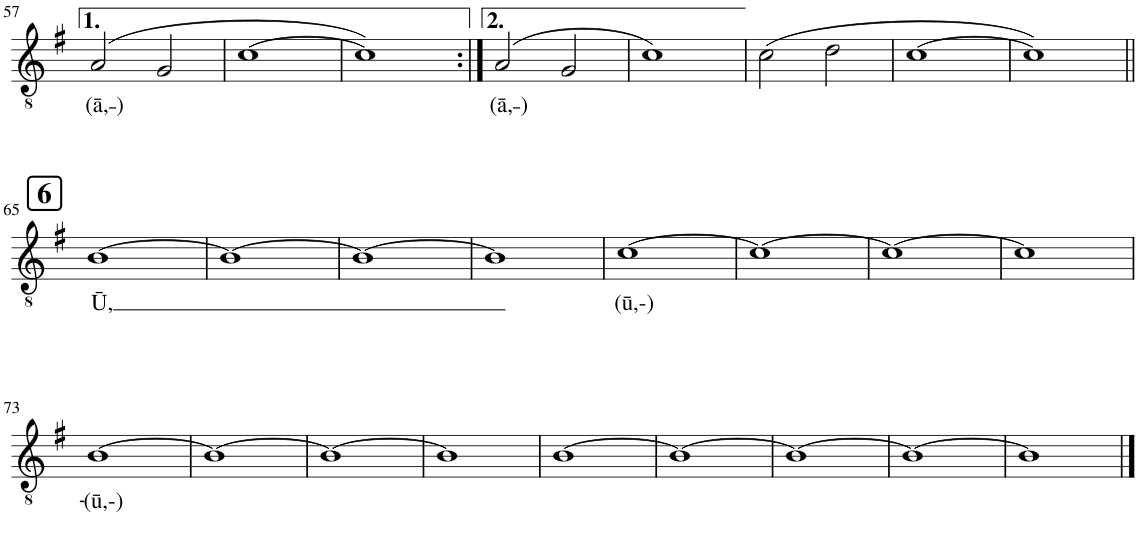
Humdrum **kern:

**kern	**text
*part1	*part1
*staff1	*staff1
*I"Tenor	*
*I'T.	*
!!LO:PB:g=z
*clefGv2	*
*k[f#]	*
*M4/4	*
=57	=57
!	!LO:LY:b
(2A/	(ā,˗)
2G/	.
=58	=58
[1c	.
=59	=59
1c])	.
=60:|!	=60:|!
!	!LO:LY:b
(2A/	(ā,˗)
2G/	.
=61	=61
1c)	.
=62	=62
(2c\	.
2d\	.
=63	=63
[1c	.
=64	=64
1c])	.
!!LO:LB:g=z
!!LO:REH:place=s1:a:B:cj:fs=14:t=6
=65||	=65||
!	!LO:LY:b
[1B	Ū,
=66	=66
1B_	.
=67	=67
1B_	.
=68	=68
1B]	.
=69	=69
!	!LO:LY:b
[1c	(ū,-)
=70	=70
1c_	.
=71	=71
1c_	.
=72	=72
1c]	.
!!LO:LB:g=z
=73	=73
!	!LO:LY:b
[1B	(ū,-)-
=74	=74
1B_	.
=75	=75
1B_	.
=76	=76
1B]	.
=77	=77
[1B	.
=78	=78
1B_	.
=79	=79
1B_	.
=80	=80
1B_	.
=81	=81
1B]	.
==	==
*-	*-
